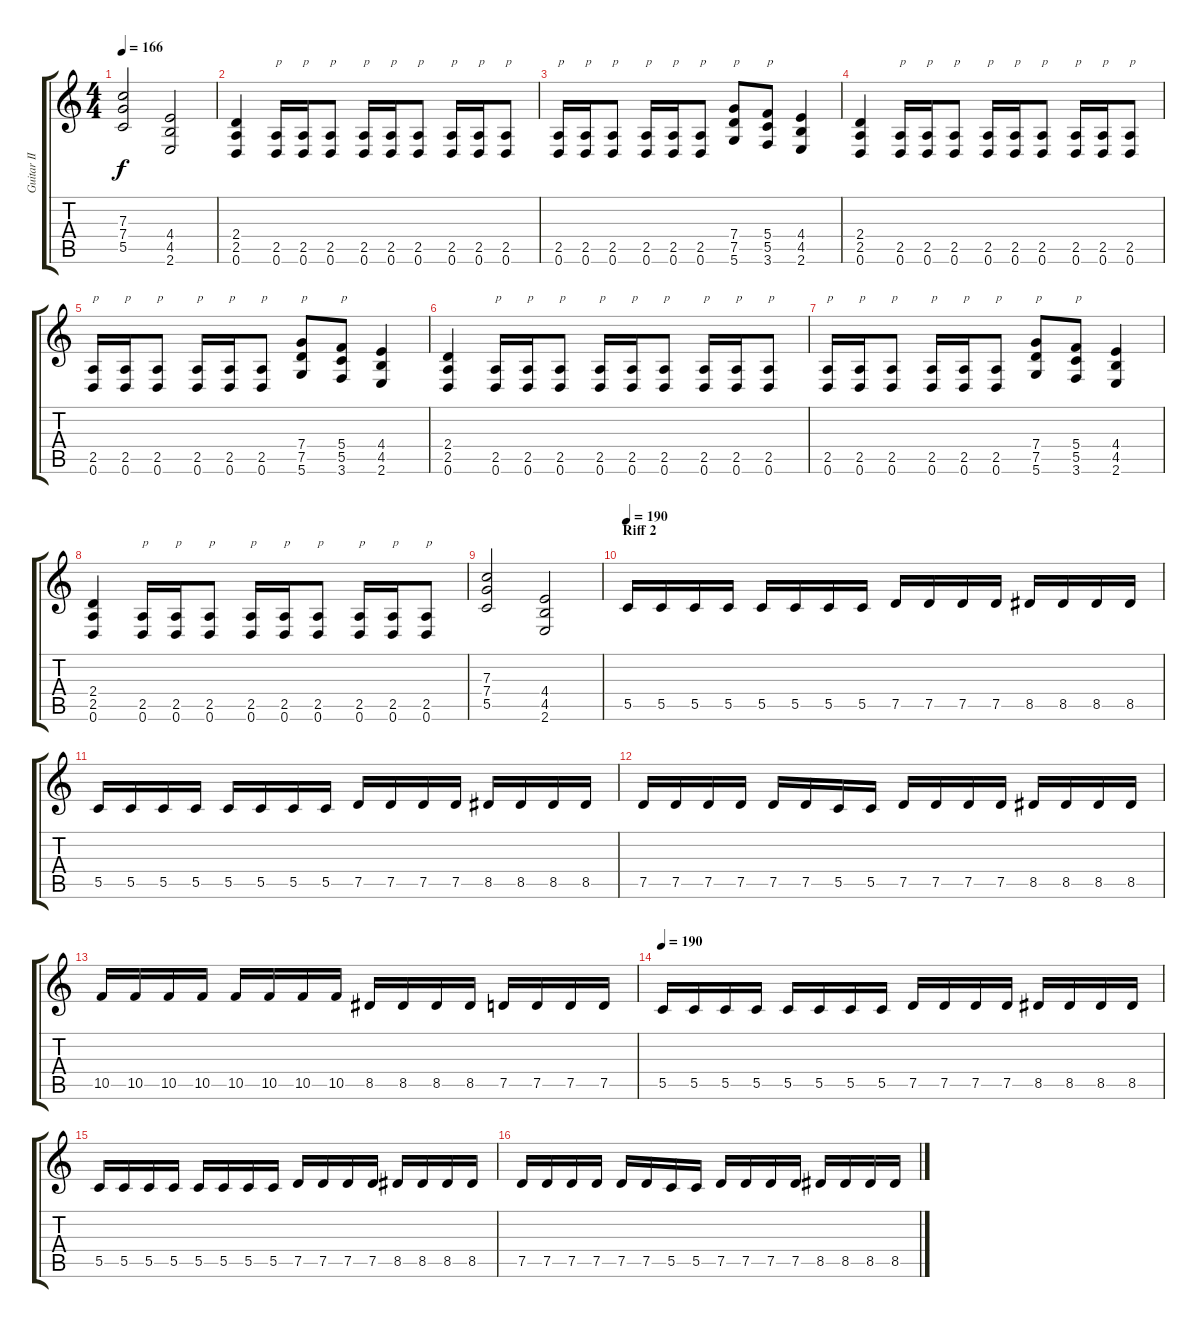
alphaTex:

\track ("Guitar II" "Guitar II") {instrument distortionguitar}
\staff {score tabs}
\tuning (D4 A3 F3 C3 G2 D2) {hide}
\ts (4 4)
\tempo 166
\clef g2
\ks c
(7.3 7.4 5.5).2{dy f} (4.4 4.5 2.6).2 |
(2.4 2.5 0.6).4 (2.5 0.6).16{txt "p"} (2.5 0.6).16{txt "p"} (2.5 0.6).8{txt "p"} (2.5 0.6).16{txt "p"} (2.5 0.6).16{txt "p"} (2.5 0.6).8{txt "p"} (2.5 0.6).16{txt "p"} (2.5 0.6).16{txt "p"} (2.5 0.6).8{txt "p"} |
(2.5 0.6).16{txt "p"} (2.5 0.6).16{txt "p"} (2.5 0.6).8{txt "p"} (2.5 0.6).16{txt "p"} (2.5 0.6).16{txt "p"} (2.5 0.6).8{txt "p"} (7.4 7.5 5.6).8{txt "p"} (5.4 5.5 3.6).8{txt "p"} (4.4 4.5 2.6).4 |
(2.4 2.5 0.6).4 (2.5 0.6).16{txt "p"} (2.5 0.6).16{txt "p"} (2.5 0.6).8{txt "p"} (2.5 0.6).16{txt "p"} (2.5 0.6).16{txt "p"} (2.5 0.6).8{txt "p"} (2.5 0.6).16{txt "p"} (2.5 0.6).16{txt "p"} (2.5 0.6).8{txt "p"} |
(2.5 0.6).16{txt "p"} (2.5 0.6).16{txt "p"} (2.5 0.6).8{txt "p"} (2.5 0.6).16{txt "p"} (2.5 0.6).16{txt "p"} (2.5 0.6).8{txt "p"} (7.4 7.5 5.6).8{txt "p"} (5.4 5.5 3.6).8{txt "p"} (4.4 4.5 2.6).4 |
(2.4 2.5 0.6).4 (2.5 0.6).16{txt "p"} (2.5 0.6).16{txt "p"} (2.5 0.6).8{txt "p"} (2.5 0.6).16{txt "p"} (2.5 0.6).16{txt "p"} (2.5 0.6).8{txt "p"} (2.5 0.6).16{txt "p"} (2.5 0.6).16{txt "p"} (2.5 0.6).8{txt "p"} |
(2.5 0.6).16{txt "p"} (2.5 0.6).16{txt "p"} (2.5 0.6).8{txt "p"} (2.5 0.6).16{txt "p"} (2.5 0.6).16{txt "p"} (2.5 0.6).8{txt "p"} (7.4 7.5 5.6).8{txt "p"} (5.4 5.5 3.6).8{txt "p"} (4.4 4.5 2.6).4 |
(2.4 2.5 0.6).4 (2.5 0.6).16{txt "p"} (2.5 0.6).16{txt "p"} (2.5 0.6).8{txt "p"} (2.5 0.6).16{txt "p"} (2.5 0.6).16{txt "p"} (2.5 0.6).8{txt "p"} (2.5 0.6).16{txt "p"} (2.5 0.6).16{txt "p"} (2.5 0.6).8{txt "p"} |
(7.3 7.4 5.5).2 (4.4 4.5 2.6).2 |
\section ("" "Riff 2")
\tempo 190
5.5.16 5.5.16 5.5.16 5.5.16 5.5.16 5.5.16 5.5.16 5.5.16 7.5.16 7.5.16 7.5.16 7.5.16 8.5.16 8.5.16 8.5.16 8.5.16 |
5.5.16 5.5.16 5.5.16 5.5.16 5.5.16 5.5.16 5.5.16 5.5.16 7.5.16 7.5.16 7.5.16 7.5.16 8.5.16 8.5.16 8.5.16 8.5.16 |
7.5.16 7.5.16 7.5.16 7.5.16 7.5.16 7.5.16 5.5.16 5.5.16 7.5.16 7.5.16 7.5.16 7.5.16 8.5.16 8.5.16 8.5.16 8.5.16 |
10.5.16 10.5.16 10.5.16 10.5.16 10.5.16 10.5.16 10.5.16 10.5.16 8.5.16 8.5.16 8.5.16 8.5.16 7.5.16 7.5.16 7.5.16 7.5.16 |
\tempo 190
5.5.16 5.5.16 5.5.16 5.5.16 5.5.16 5.5.16 5.5.16 5.5.16 7.5.16 7.5.16 7.5.16 7.5.16 8.5.16 8.5.16 8.5.16 8.5.16 |
5.5.16 5.5.16 5.5.16 5.5.16 5.5.16 5.5.16 5.5.16 5.5.16 7.5.16 7.5.16 7.5.16 7.5.16 8.5.16 8.5.16 8.5.16 8.5.16 |
7.5.16 7.5.16 7.5.16 7.5.16 7.5.16 7.5.16 5.5.16 5.5.16 7.5.16 7.5.16 7.5.16 7.5.16 8.5.16 8.5.16 8.5.16 8.5.16
